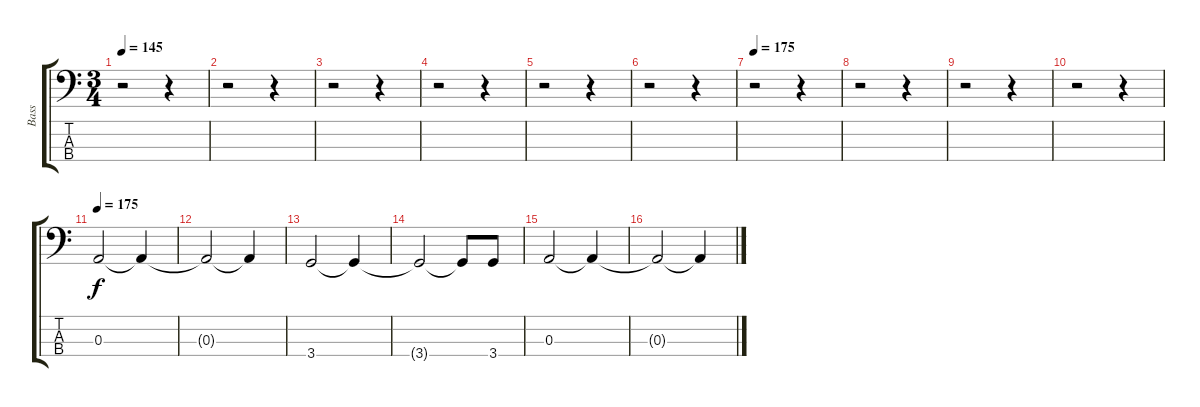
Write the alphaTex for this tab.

\track ("Bass" "Bass") {instrument electricbasspick}
\staff {score tabs}
\tuning (G2 D2 A1 E1) {hide}
\ts (3 4)
\tempo 145
\clef f4
\ks c
r.2{dy f} r.4 |
r.2 r.4 |
r.2 r.4 |
r.2 r.4 |
r.2 r.4 |
r.2 r.4 |
\tempo 175
r.2 r.4 |
r.2 r.4 |
r.2 r.4 |
r.2 r.4 |
\tempo 175
0.3.2{volume 12 instrument electricbasspick} 0.3{t}.4 |
0.3{t}.2 0.3{t}.4 |
3.4.2 3.4{t}.4 |
3.4{t}.2 3.4{t}.8 3.4.8 |
0.3.2 0.3{t}.4 |
0.3{t}.2 0.3{t}.4
